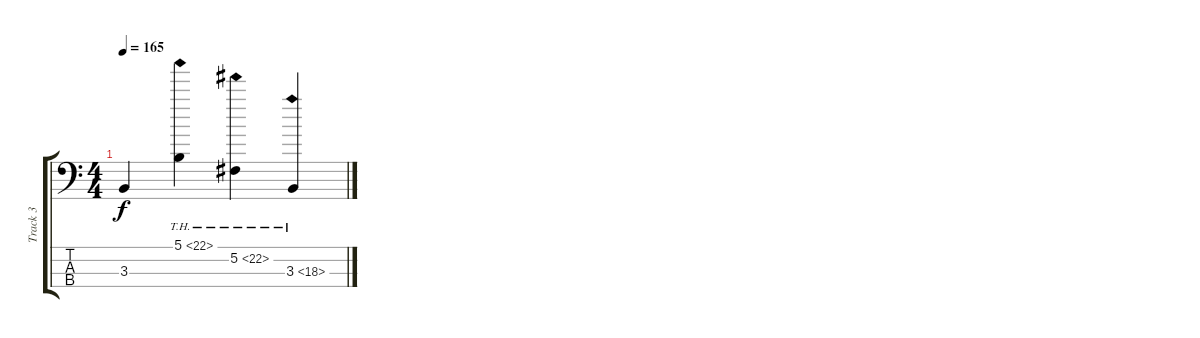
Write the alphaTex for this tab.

\track ("Track 3" "Track 3") {instrument electricbassfinger}
\staff {score tabs}
\tuning (Gb2 Db2 Ab1 Db1) {hide}
\ts (4 4)
\tempo 165
\clef f4
\ks c
3.3.4{dy f} 5.1{th 17}.4 5.2{th 17}.4 3.3{th 15}.4
